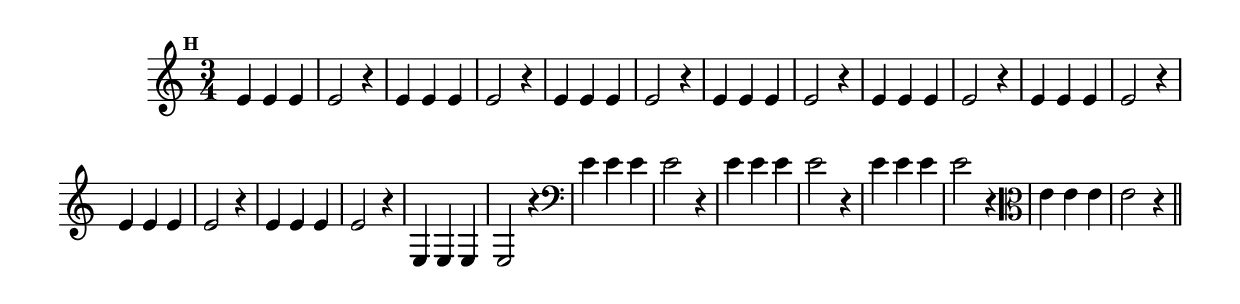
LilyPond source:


\version "2.14.2"

%\header { texidoc="Perguntas e Respostas"}

\relative c' {

  \override Staff.TimeSignature #'style = #'()
  \time 3/4 
  \override Score.BarNumber #'transparent = ##t
                                %\override Score.RehearsalMark #'font-family = #'roman
  \override Score.RehearsalMark #'font-size = #-2
  \override Score.BarNumber #'transparent = ##t
  \set Score.markFormatter = #format-mark-numbers

  \mark 8 

                                % CLARINETE

  \tag #'cl {
    e4 e e | e2 r4 
  }

                                % FLAUTA

  \tag #'fl {
    e4 e e | e2 r4 
  }

                                % OBOÉ

  \tag #'ob {
    e4 e e | e2 r4 
  }

                                % SAX ALTO

  \tag #'saxa {
    e4 e e | e2 r4 
  }

                                % SAX TENOR

  \tag #'saxt {
    e4 e e | e2 r4 
  }

                                % SAX GENES

  \tag #'saxg {
    e4 e e | e2 r4 
  }

                                % TROMPETE

  \tag #'tpt {
    e4 e e | e2 r4 
  }

                                % TROMPA

  \tag #'tpa {
    e4 e e | e2 r4 
  }

                                % TROMPA OP

  \tag #'tpaop {
    e,4 e e | e2 r4 
  }

                                % TROMBONE

  \tag #'tbn {
    \clef bass
    e'4 e e | e2 r4 
  }

                                % TUBA MIB

  \tag #'tbamib {
    \clef bass
    e4 e e | e2 r4 
  }

                                % TUBA SIB

  \tag #'tbasib {
    \clef bass
    e4 e e | e2 r4 
  }


                                % VIOLA

  \tag #'vla {
    \clef alto
    e4 e e | e2 r4 
  }

                                % FINAL

  \bar "||"

}
